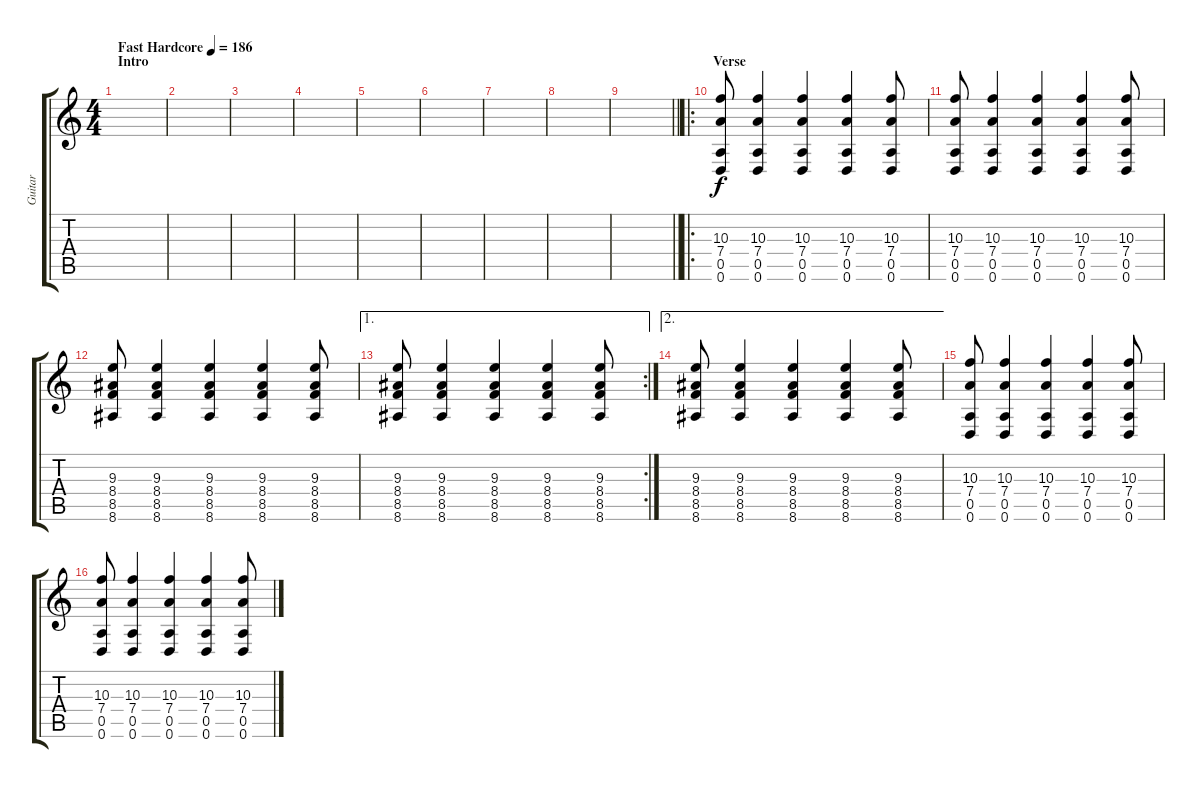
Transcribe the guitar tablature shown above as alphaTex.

\track ("Guitar" "Guitar") {instrument distortionguitar}
\staff {score tabs}
\tuning (E4 B3 G3 D3 A2 D2) {hide}
\ts (4 4)
\section ("" "Intro")
\tempo (186 "Fast Hardcore")
\clef g2
\ks c
|
|
|
|
|
|
|
|
\barLineRight lightlight
|
\ro
\section ("" "Verse")
(10.3 7.4 0.5 0.6).8 (10.3 7.4 0.5 0.6).4 (10.3 7.4 0.5 0.6).4 (10.3 7.4 0.5 0.6).4 (10.3 7.4 0.5 0.6).8 |
(10.3 7.4 0.5 0.6).8 (10.3 7.4 0.5 0.6).4 (10.3 7.4 0.5 0.6).4 (10.3 7.4 0.5 0.6).4 (10.3 7.4 0.5 0.6).8 |
(9.3 8.4 8.5 8.6).8 (9.3 8.4 8.5 8.6).4 (9.3 8.4 8.5 8.6).4 (9.3 8.4 8.5 8.6).4 (9.3 8.4 8.5 8.6).8 |
\ae 1
\rc 2
(9.3 8.4 8.5 8.6).8 (9.3 8.4 8.5 8.6).4 (9.3 8.4 8.5 8.6).4 (9.3 8.4 8.5 8.6).4 (9.3 8.4 8.5 8.6).8 |
\ae 2
(9.3 8.4 8.5 8.6).8 (9.3 8.4 8.5 8.6).4 (9.3 8.4 8.5 8.6).4 (9.3 8.4 8.5 8.6).4 (9.3 8.4 8.5 8.6).8 |
(10.3 7.4 0.5 0.6).8 (10.3 7.4 0.5 0.6).4 (10.3 7.4 0.5 0.6).4 (10.3 7.4 0.5 0.6).4 (10.3 7.4 0.5 0.6).8 |
(10.3 7.4 0.5 0.6).8 (10.3 7.4 0.5 0.6).4 (10.3 7.4 0.5 0.6).4 (10.3 7.4 0.5 0.6).4 (10.3 7.4 0.5 0.6).8
